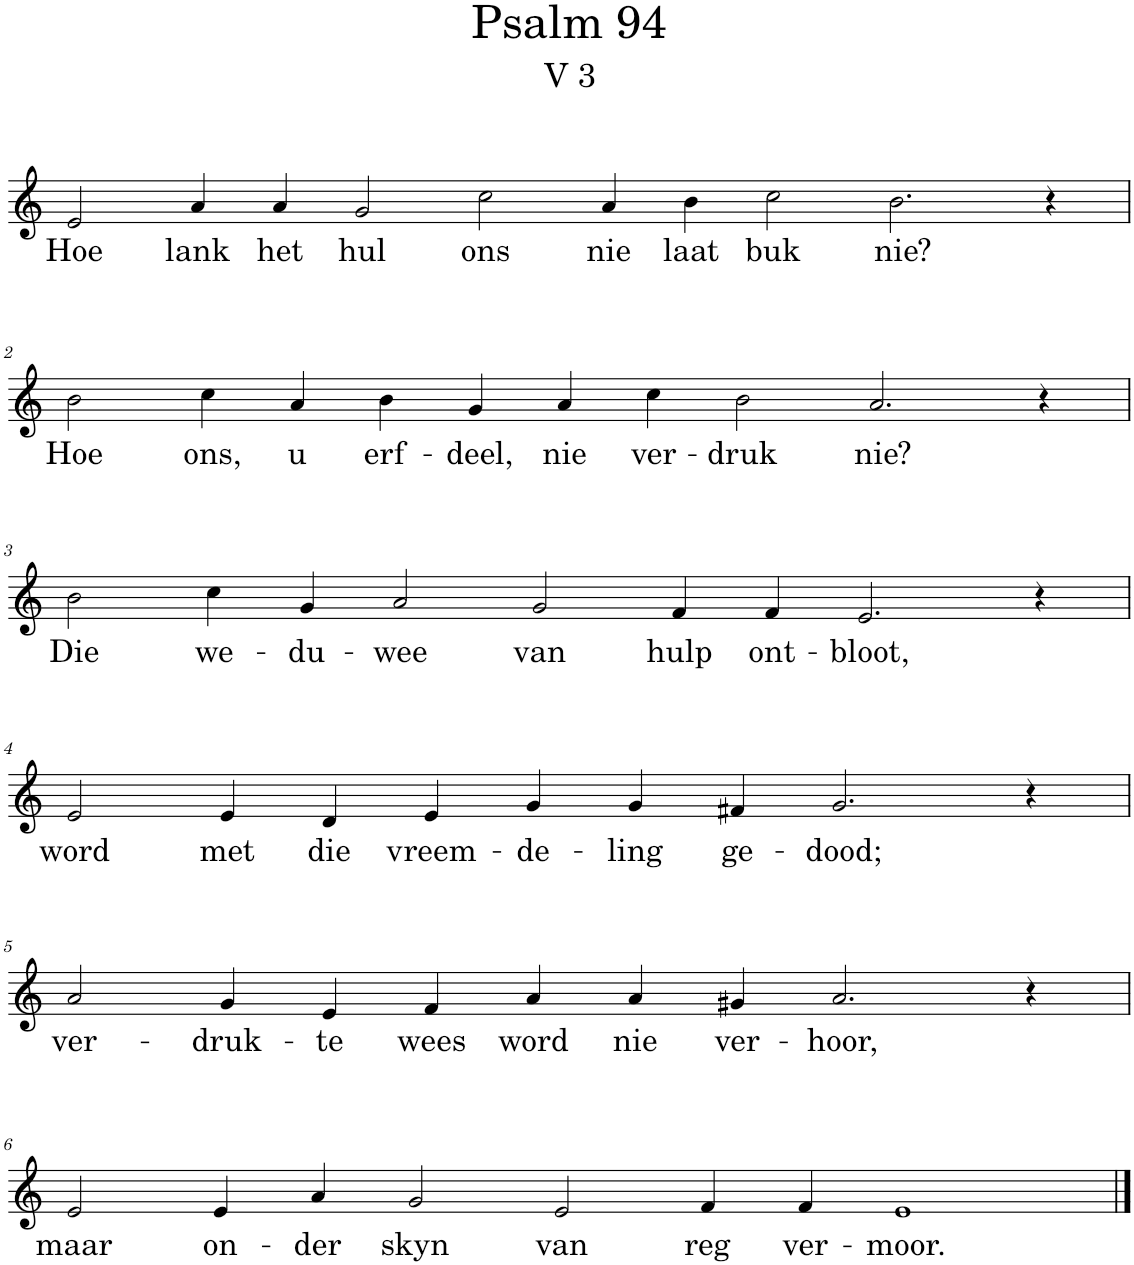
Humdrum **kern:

**kern	**text
*part1	*part1
*staff1	*staff1
*I"Pipe Organ	*
*I'Org.	*
*clefG2	*
*k[]	*
*M16/4	*
=1	=1
!	!LO:LY:b
2e/	Hoe
!	!LO:LY:b
4a/	lank
!	!LO:LY:b
4a/	het
!	!LO:LY:b
2g/	hul
!	!LO:LY:b
2cc\	ons
!	!LO:LY:b
4a/	nie
!	!LO:LY:b
4b\	laat
!	!LO:LY:b
2cc\	buk
!	!LO:LY:b
2.b\	nie?
4r	.
!!LO:LB:g=z
=2	=2
*M14/4	*
!	!LO:LY:b
2b\	Hoe
!	!LO:LY:b
4cc\	ons,
!	!LO:LY:b
4a/	u
!	!LO:LY:b
4b\	erf-
!	!LO:LY:b
4g/	-deel,
!	!LO:LY:b
4a/	nie
!	!LO:LY:b
4cc\	ver-
!	!LO:LY:b
2b\	-druk
!	!LO:LY:b
2.a/	nie?
4r	.
!!LO:LB:g=z
=3	=3
!	!LO:LY:b
2b\	Die
!	!LO:LY:b
4cc\	we-
!	!LO:LY:b
4g/	-du-
!	!LO:LY:b
2a/	-wee
!	!LO:LY:b
2g/	van
!	!LO:LY:b
4f/	hulp
!	!LO:LY:b
4f/	ont-
!	!LO:LY:b
2.e/	-bloot,
4r	.
!!LO:LB:g=z
=4	=4
*M12/4	*
!	!LO:LY:b
2e/	word
!	!LO:LY:b
4e/	met
!	!LO:LY:b
4d/	die
!	!LO:LY:b
4e/	vreem-
!	!LO:LY:b
4g/	-de-
!	!LO:LY:b
4g/	-ling
!	!LO:LY:b
4f#X/	ge-
!	!LO:LY:b
2.g/	-dood;
4r	.
!!LO:LB:g=z
=5	=5
!	!LO:LY:b
2a/	ver-
!	!LO:LY:b
4g/	-druk-
!	!LO:LY:b
4e/	-te
!	!LO:LY:b
4f/	wees
!	!LO:LY:b
4a/	word
!	!LO:LY:b
4a/	nie
!	!LO:LY:b
4g#X/	ver-
!	!LO:LY:b
2.a/	-hoor,
4r	.
!!LO:LB:g=z
=6	=6
*M14/4	*
!	!LO:LY:b
2e/	maar
!	!LO:LY:b
4e/	on-
!	!LO:LY:b
4a/	-der
!	!LO:LY:b
2g/	skyn
!	!LO:LY:b
2e/	van
!	!LO:LY:b
4f/	reg
!	!LO:LY:b
4f/	ver-
!	!LO:LY:b
1e	-moor.
==	==
*-	*-
